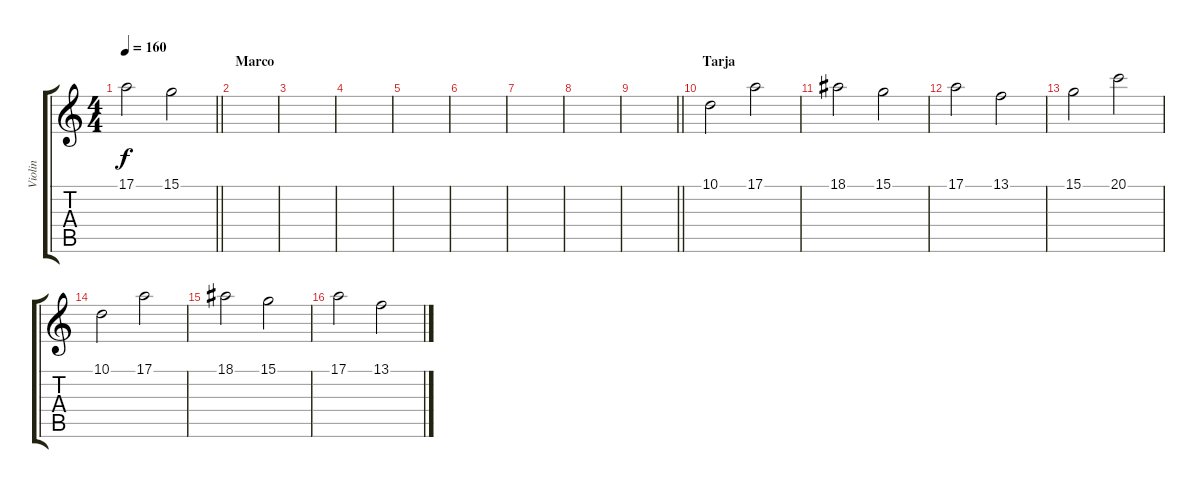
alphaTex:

\track ("Violin" "Violin") {instrument violin}
\staff {score tabs}
\tuning (E4 B3 G3 D3 A2 E2) {hide}
\ts (4 4)
\tempo 160
\clef g2
\barLineRight lightlight
\ks c
17.1.2{dy f} 15.1.2 |
\section ("" "Marco")
|
|
|
|
|
|
|
\barLineRight lightlight
|
\section ("" "Tarja")
10.1.2 17.1.2 |
18.1.2 15.1.2 |
17.1.2 13.1.2 |
15.1.2 20.1.2 |
10.1.2 17.1.2 |
18.1.2 15.1.2 |
17.1.2 13.1.2
